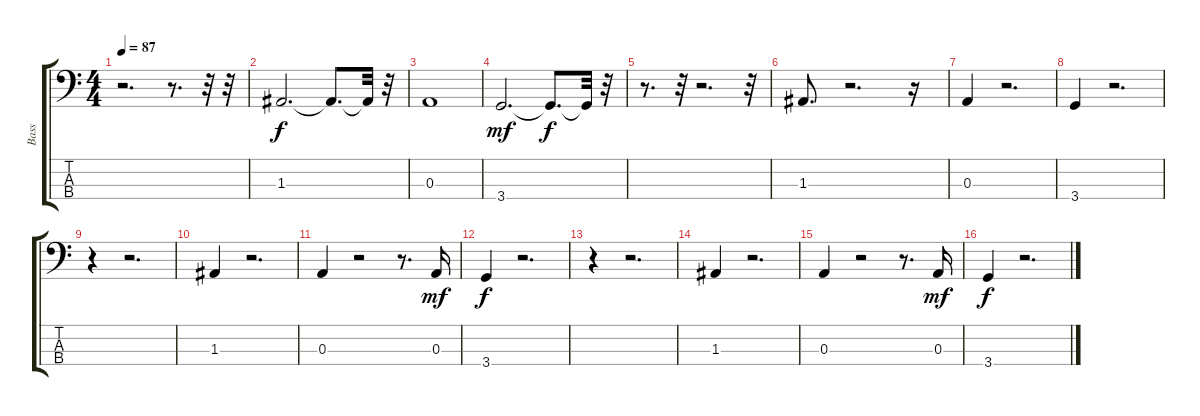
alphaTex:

\track ("Bass      " "Bass      ") {instrument electricbassfinger}
\staff {score tabs}
\tuning (G2 D2 A1 E1) {hide}
\ts (4 4)
\tempo 87
\clef f4
\ks c
r.2{d dy f} r.8{d} r.32 r.32 |
1.3.2{d} 1.3{t}.8{d} 1.3{t}.32 r.32 |
0.3.1 |
3.4.2{d dy mf} 3.4{t}.8{d dy f} 3.4{t}.32 r.32 |
r.8{d} r.32 r.2{d} r.32 |
1.3.8{d} r.2{d} r.16 |
0.3.4 r.2{d} |
3.4.4 r.2{d} |
r.4 r.2{d} |
1.3.4 r.2{d} |
0.3.4 r.2 r.8{d} 0.3.16{dy mf} |
3.4.4{dy f} r.2{d} |
r.4 r.2{d} |
1.3.4 r.2{d} |
0.3.4 r.2 r.8{d} 0.3.16{dy mf} |
3.4.4{dy f} r.2{d}
